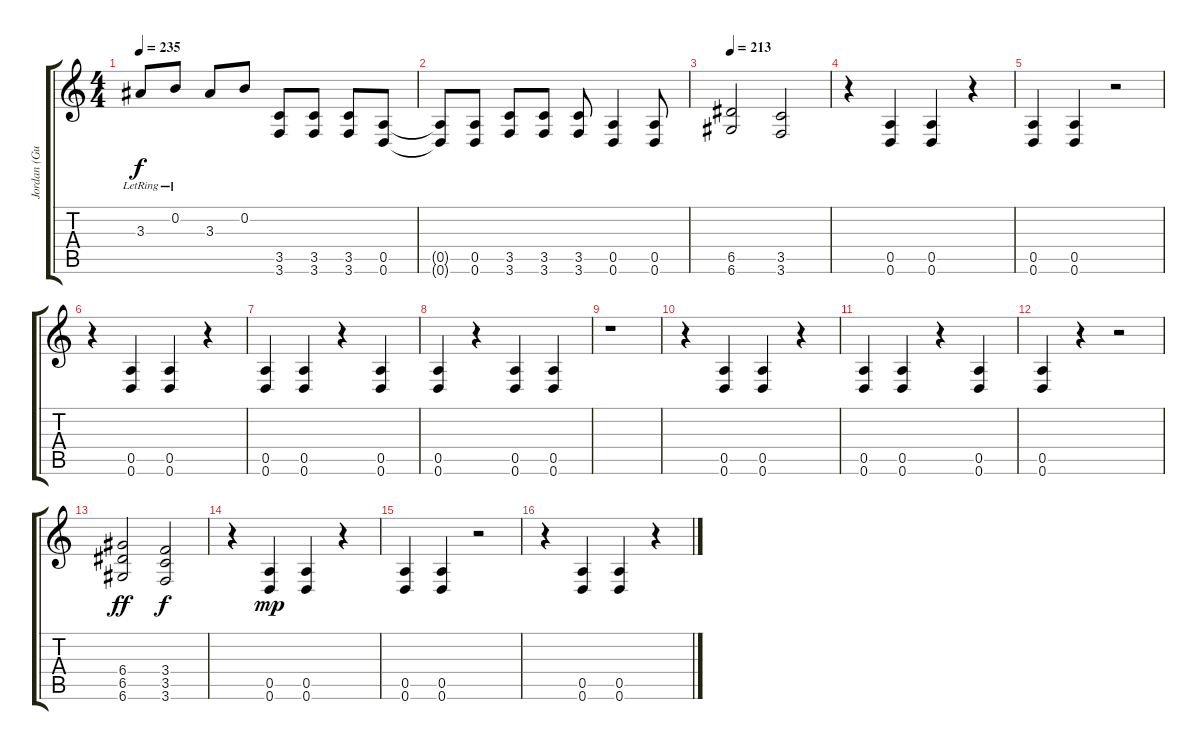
\track ("Jordan (Guitar left)" "Jordan (Gu") {instrument distortionguitar}
\staff {score tabs}
\tuning (E4 B3 G3 D3 A2 D2) {hide}
\ts (4 4)
\tempo 235
\clef g2
\ks c
3.3{lr}.8{dy f} 0.2{lr}.8 3.3.8 0.2.8 (3.5 3.6).8 (3.5 3.6).8 (3.5 3.6).8 (0.5 0.6).8 |
(0.5{t} 0.6{t}).8 (0.5 0.6).8 (3.5 3.6).8 (3.5 3.6).8 (3.5 3.6).8 (0.5 0.6).4 (0.5 0.6).8 |
\tempo 213
(6.5 6.6).2 (3.5 3.6).2 |
r.4 (0.5 0.6).4 (0.5 0.6).4 r.4 |
(0.5 0.6).4 (0.5 0.6).4 r.2 |
r.4 (0.5 0.6).4 (0.5 0.6).4 r.4 |
(0.5 0.6).4 (0.5 0.6).4 r.4 (0.5 0.6).4 |
(0.5 0.6).4 r.4 (0.5 0.6).4 (0.5 0.6).4 |
r.1 |
r.4 (0.5 0.6).4 (0.5 0.6).4 r.4 |
(0.5 0.6).4 (0.5 0.6).4 r.4 (0.5 0.6).4 |
(0.5 0.6).4 r.4 r.2 |
(6.4 6.5 6.6).2{dy ff} (3.4 3.5 3.6).2{dy f} |
r.4 (0.5 0.6).4{dy mp} (0.5 0.6).4 r.4 |
(0.5 0.6).4 (0.5 0.6).4 r.2 |
r.4 (0.5 0.6).4 (0.5 0.6).4 r.4
